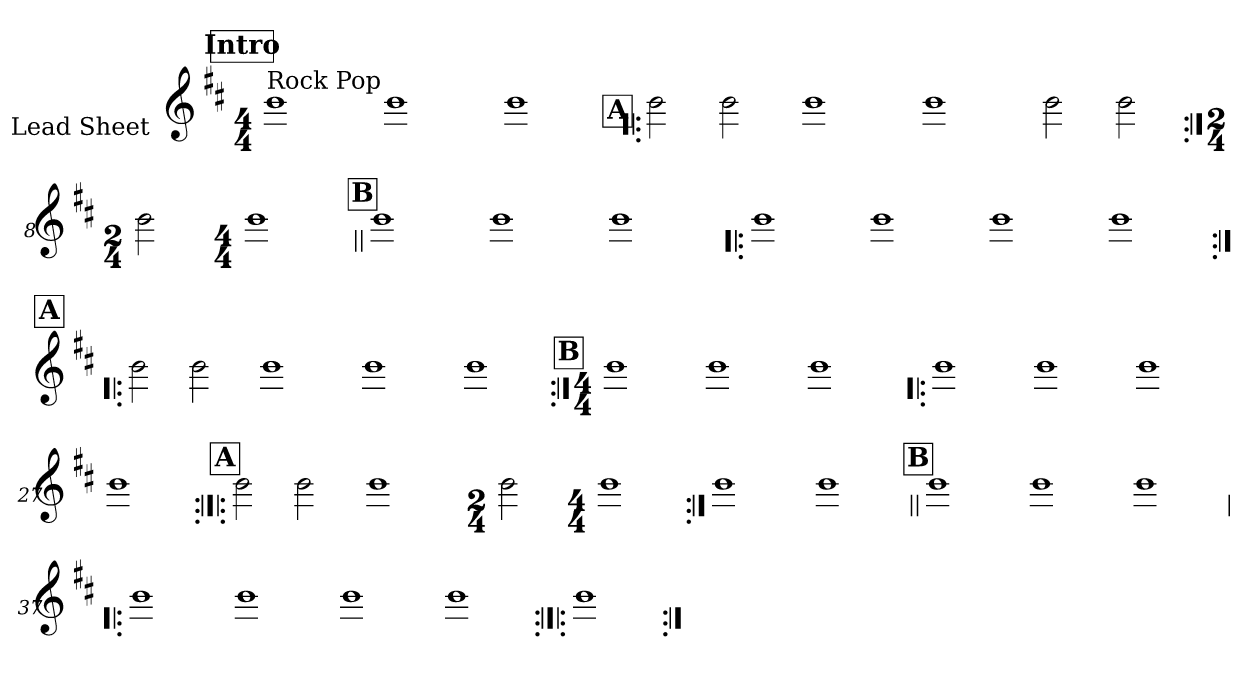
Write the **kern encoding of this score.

**kern
*part1
*staff1
*I"Lead Sheet
*stria0
*clefG2
*k[f#c#]
*D:
*M4/4
*MM75
!!LO:REH:place=s1:a:t=Intro
=1||
!LO:TX:a:t=Rock Pop
1b
=2-
1b
=3-
1b
!!LO:LB:g=z
!!LO:REH:place=s1:a:t=A
=4!|:
2b
2b
=5-
1b
=6-
1b
=7-
2b
2b
!!LO:LB:g=z
=8:|!
*M2/4
2b
=9-
*M4/4
1b
!!LO:LB:g=z
!!LO:REH:place=s1:a:t=B
=10||
1b
=11-
1b
=12-
1b
=13!|:
1b
=14-
1b
=15-
1b
=16-
1b
!!LO:LB:g=z
!!LO:REH:place=s1:a:t=A
=17:|!|:
2b
2b
=18-
1b
=19-
1b
=20-
1b
!!LO:LB:g=z
!!LO:REH:place=s1:a:t=B
=21:|!
*M4/4
1b
=22-
1b
=23-
1b
=24!|:
1b
=25-
1b
=26-
1b
=27-
1b
!!LO:LB:g=z
!!LO:REH:place=s1:a:t=A
=28:|!|:
2b
2b
=29-
1b
=30-
*M2/4
2b
=31-
*M4/4
1b
!!LO:LB:g=z
=32:|!
1b
=33-
1b
!!LO:REH:place=s1:a:t=B
=34||
1b
=35-
1b
=36-
1b
!!LO:LB:g=z
=37!|:
1b
=38-
1b
=39-
1b
=40-
1b
=41:|!|:
1b
=:|!
*-
